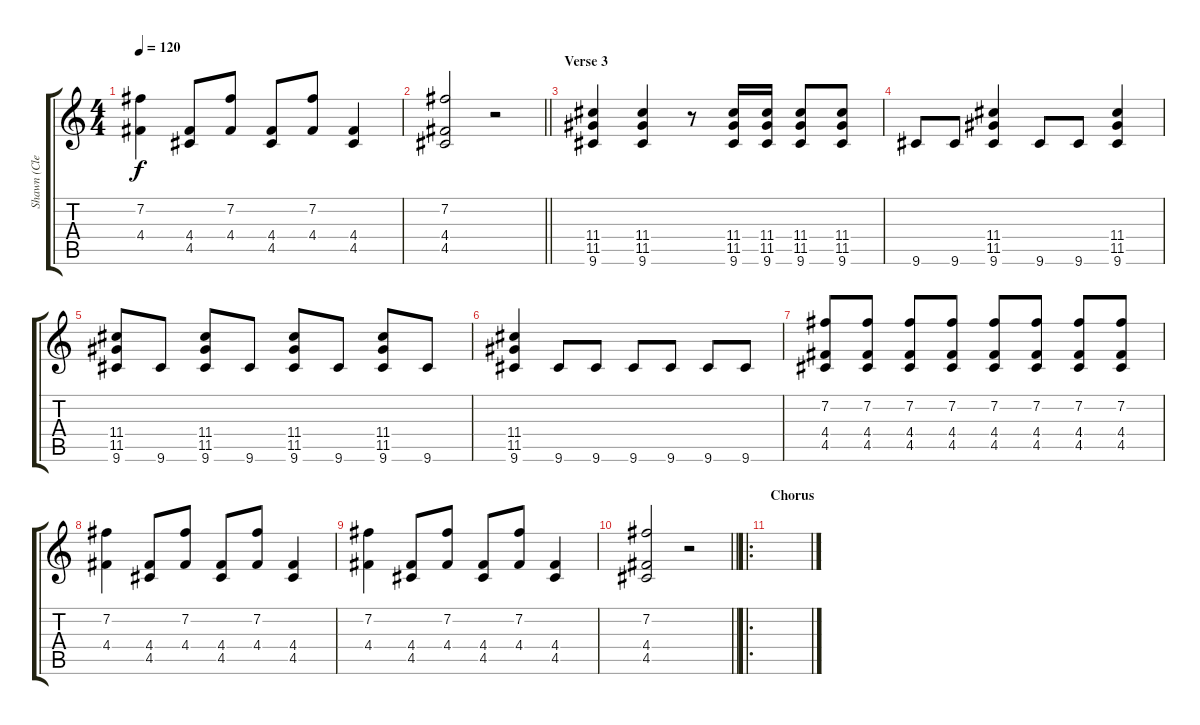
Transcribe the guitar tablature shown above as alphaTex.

\track ("Shawn (Clean)" "Shawn (Cle") {instrument acousticguitarnylon}
\staff {score tabs}
\tuning (E4 B3 G3 D3 A2 E2) {hide}
\ts (4 4)
\tempo 120
\clef g2
\ks c
(7.2 4.4).4{dy f} (4.4 4.5).8 (7.2 4.4).8 (4.4 4.5).8 (7.2 4.4).8 (4.4 4.5).4 |
\barLineRight lightlight
(7.2 4.4 4.5).2 r.2 |
\section ("" "Verse 3")
(11.4 11.5 9.6).4 (11.4 11.5 9.6).4 r.8 (11.4 11.5 9.6).16 (11.4 11.5 9.6).16 (11.4 11.5 9.6).8 (11.4 11.5 9.6).8 |
9.6.8 9.6.8 (11.4 11.5 9.6).4 9.6.8 9.6.8 (11.4 11.5 9.6).4 |
(11.4 11.5 9.6).8 9.6.8 (11.4 11.5 9.6).8 9.6.8 (11.4 11.5 9.6).8 9.6.8 (11.4 11.5 9.6).8 9.6.8 |
(11.4 11.5 9.6).4 9.6.8 9.6.8 9.6.8 9.6.8 9.6.8 9.6.8 |
(7.2 4.4 4.5).8 (7.2 4.4 4.5).8 (7.2 4.4 4.5).8 (7.2 4.4 4.5).8 (7.2 4.4 4.5).8 (7.2 4.4 4.5).8 (7.2 4.4 4.5).8 (7.2 4.4 4.5).8 |
(7.2 4.4).4 (4.4 4.5).8 (7.2 4.4).8 (4.4 4.5).8 (7.2 4.4).8 (4.4 4.5).4 |
(7.2 4.4).4 (4.4 4.5).8 (7.2 4.4).8 (4.4 4.5).8 (7.2 4.4).8 (4.4 4.5).4 |
\barLineRight lightlight
(7.2 4.4 4.5).2 r.2 |
\ro
\section ("" "Chorus")
